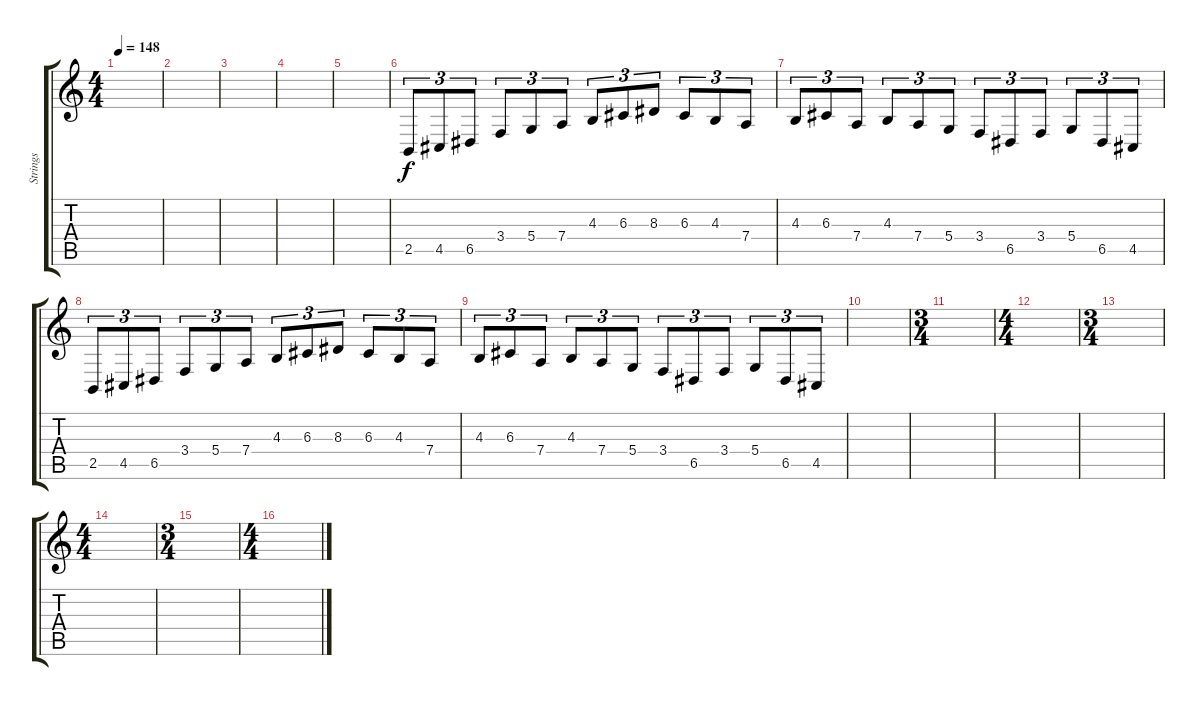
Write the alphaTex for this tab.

\track ("Strings" "Strings") {instrument stringensemble1}
\staff {score tabs}
\tuning (E4 B3 G3 D3 A2 E2) {hide}
\ts (4 4)
\tempo 148
\clef g2
\ks c
|
|
|
|
|
2.5.8{tu (3 2)} 4.5.8{tu (3 2)} 6.5.8{tu (3 2)} 3.4.8{tu (3 2)} 5.4.8{tu (3 2)} 7.4.8{tu (3 2)} 4.3.8{tu (3 2)} 6.3.8{tu (3 2)} 8.3.8{tu (3 2)} 6.3.8{tu (3 2)} 4.3.8{tu (3 2)} 7.4.8{tu (3 2)} |
4.3.8{tu (3 2)} 6.3.8{tu (3 2)} 7.4.8{tu (3 2)} 4.3.8{tu (3 2)} 7.4.8{tu (3 2)} 5.4.8{tu (3 2)} 3.4.8{tu (3 2)} 6.5.8{tu (3 2)} 3.4.8{tu (3 2)} 5.4.8{tu (3 2)} 6.5.8{tu (3 2)} 4.5.8{tu (3 2)} |
2.5.8{tu (3 2)} 4.5.8{tu (3 2)} 6.5.8{tu (3 2)} 3.4.8{tu (3 2)} 5.4.8{tu (3 2)} 7.4.8{tu (3 2)} 4.3.8{tu (3 2)} 6.3.8{tu (3 2)} 8.3.8{tu (3 2)} 6.3.8{tu (3 2)} 4.3.8{tu (3 2)} 7.4.8{tu (3 2)} |
4.3.8{tu (3 2)} 6.3.8{tu (3 2)} 7.4.8{tu (3 2)} 4.3.8{tu (3 2)} 7.4.8{tu (3 2)} 5.4.8{tu (3 2)} 3.4.8{tu (3 2)} 6.5.8{tu (3 2)} 3.4.8{tu (3 2)} 5.4.8{tu (3 2)} 6.5.8{tu (3 2)} 4.5.8{tu (3 2)} |
|
\ts (3 4)
|
\ts (4 4)
|
\ts (3 4)
|
\ts (4 4)
|
\ts (3 4)
|
\ts (4 4)
